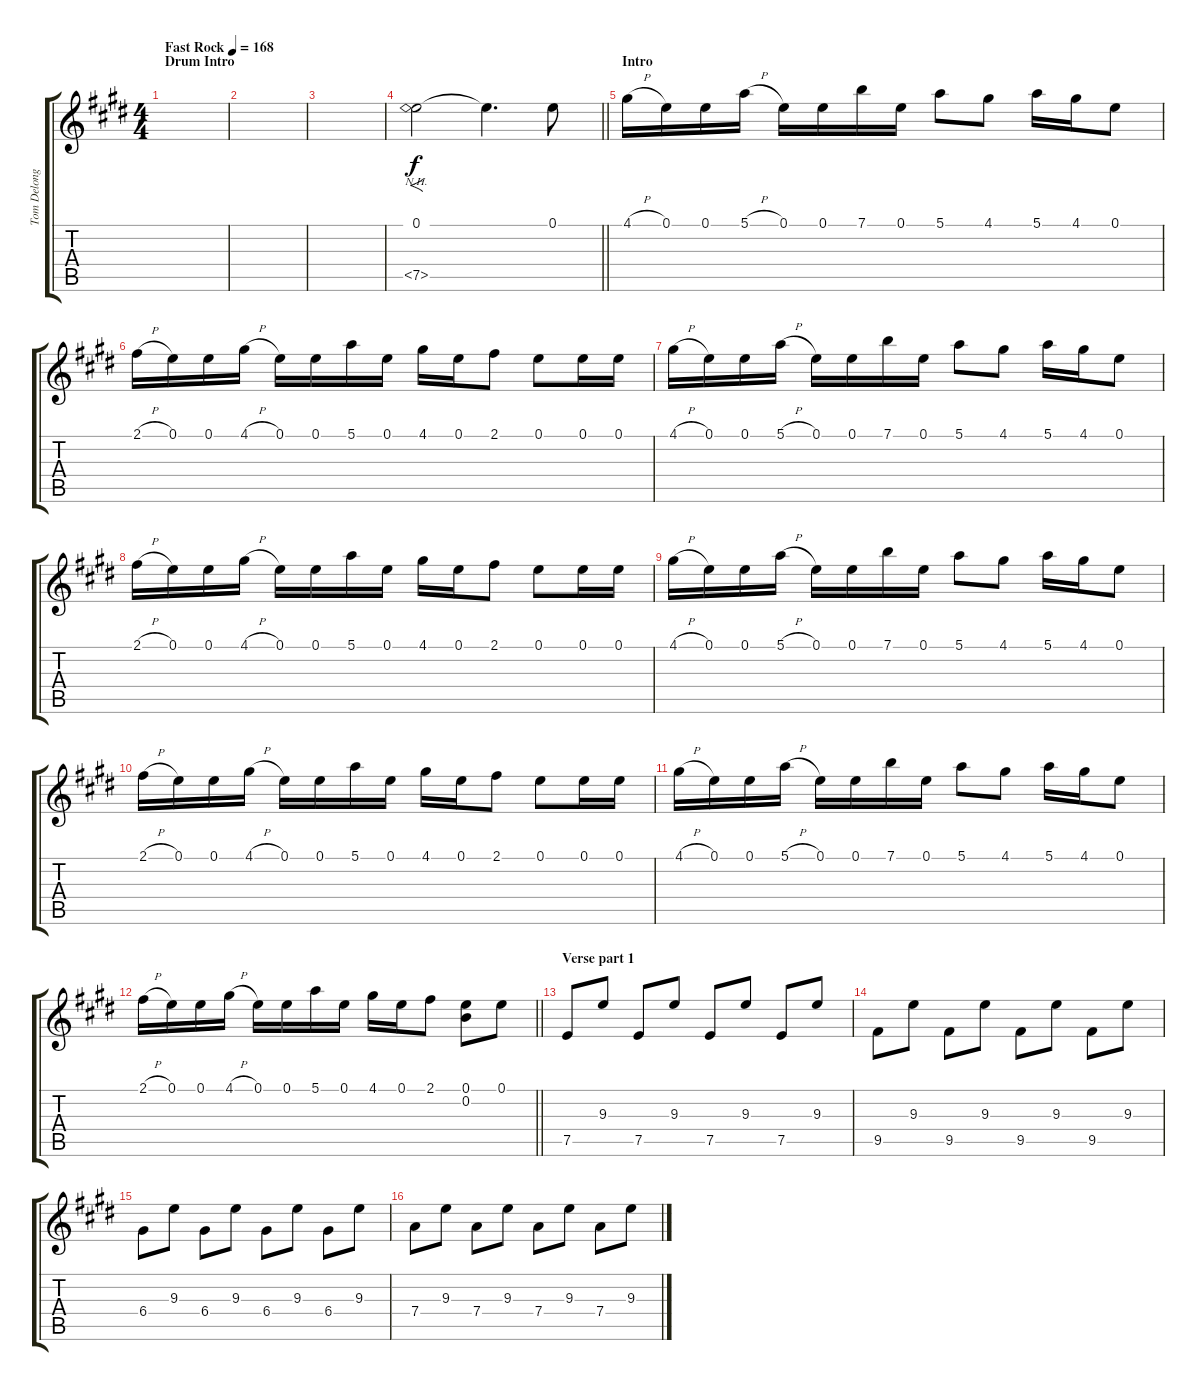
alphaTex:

\track ("Tom Delonge" "Tom Delong") {instrument distortionguitar}
\staff {score tabs}
\tuning (E4 B3 G3 D3 A2 E2) {hide}
\ts (4 4)
\section ("" "Drum Intro")
\tempo (168 "Fast Rock")
\clef g2
\ks e
|
|
|
\barLineRight lightlight
(0.1 7.5{nh}).2{f} 0.1{t}.4{d} 0.1.8 |
\section ("" "Intro")
4.1{h}.16 0.1.16 0.1.16 5.1{h}.16 0.1.16 0.1.16 7.1.16 0.1.16 5.1.8 4.1.8 5.1.16 4.1.16 0.1.8 |
2.1{h}.16 0.1.16 0.1.16 4.1{h}.16 0.1.16 0.1.16 5.1.16 0.1.16 4.1.16 0.1.16 2.1.8 0.1.8 0.1.16 0.1.16 |
4.1{h}.16 0.1.16 0.1.16 5.1{h}.16 0.1.16 0.1.16 7.1.16 0.1.16 5.1.8 4.1.8 5.1.16 4.1.16 0.1.8 |
2.1{h}.16 0.1.16 0.1.16 4.1{h}.16 0.1.16 0.1.16 5.1.16 0.1.16 4.1.16 0.1.16 2.1.8 0.1.8 0.1.16 0.1.16 |
4.1{h}.16 0.1.16 0.1.16 5.1{h}.16 0.1.16 0.1.16 7.1.16 0.1.16 5.1.8 4.1.8 5.1.16 4.1.16 0.1.8 |
2.1{h}.16 0.1.16 0.1.16 4.1{h}.16 0.1.16 0.1.16 5.1.16 0.1.16 4.1.16 0.1.16 2.1.8 0.1.8 0.1.16 0.1.16 |
4.1{h}.16 0.1.16 0.1.16 5.1{h}.16 0.1.16 0.1.16 7.1.16 0.1.16 5.1.8 4.1.8 5.1.16 4.1.16 0.1.8 |
\barLineRight lightlight
2.1{h}.16 0.1.16 0.1.16 4.1{h}.16 0.1.16 0.1.16 5.1.16 0.1.16 4.1.16 0.1.16 2.1.8 (0.1 0.2).8 0.1.8 |
\section ("" "Verse part 1")
7.5.8 9.3.8 7.5.8 9.3.8 7.5.8 9.3.8 7.5.8 9.3.8 |
9.5.8 9.3.8 9.5.8 9.3.8 9.5.8 9.3.8 9.5.8 9.3.8 |
6.4.8 9.3.8 6.4.8 9.3.8 6.4.8 9.3.8 6.4.8 9.3.8 |
7.4.8 9.3.8 7.4.8 9.3.8 7.4.8 9.3.8 7.4.8 9.3.8
